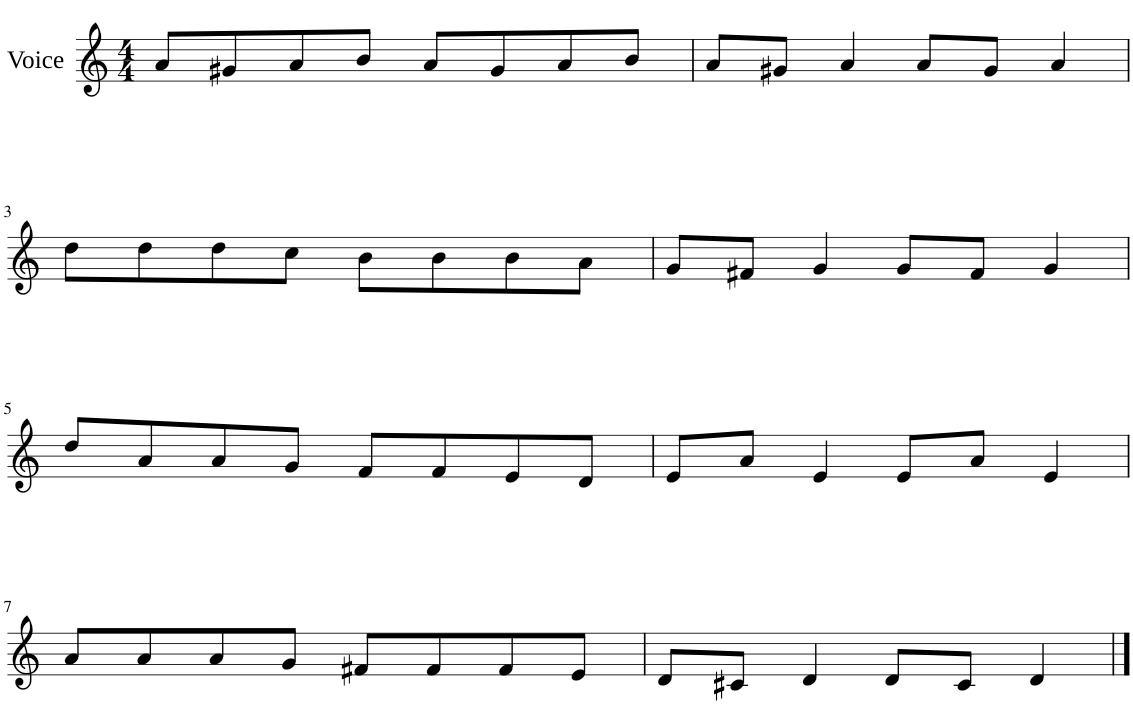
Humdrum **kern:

**kern
*part1
*staff1
*I"Voice
*clefG2
*k[]
*M4/4
=1
8a/L
8g#X/
8a/
8b/J
8a/L
8g#/
8a/
8b/J
=2
8a/L
8g#X/J
4a/
8a/L
8g#/J
4a/
!!LO:LB:g=z
=3
8dd\L
8dd\
8dd\
8cc\J
8b\L
8b\
8b\
8a\J
=4
8g/L
8f#X/J
4g/
8g/L
8f#/J
4g/
!!LO:LB:g=z
=5
8dd/L
8a/
8a/
8g/J
8f/L
8f/
8e/
8d/J
=6
8e/L
8a/J
4e/
8e/L
8a/J
4e/
!!LO:LB:g=z
=7
8a/L
8a/
8a/
8g/J
8f#X/L
8f#/
8f#/
8e/J
=8
8d/L
8c#X/J
4d/
8d/L
8c#/J
4d/
==
*-
